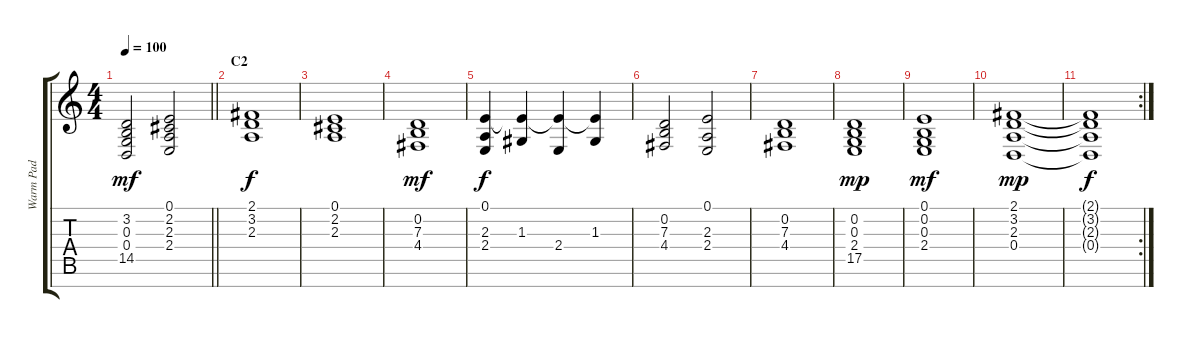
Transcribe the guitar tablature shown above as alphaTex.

\track ("Warm Pad" "Warm Pad") {instrument pad2warm}
\staff {score tabs}
\tuning (E4 B3 G3 D3 A2 E2 B1) {hide}
\ts (4 4)
\tempo 100
\clef g2
\barLineRight lightlight
\ks c
(3.2 0.3 0.4 14.5).2{dy mf} (0.1 2.2 2.3 2.4).2 |
\section ("" "C2")
(2.1 3.2 2.3).1{dy f} |
(0.1 2.2 2.3).1 |
(0.2 7.3 4.4).1{dy mf} |
(0.1 2.3 2.4).4{dy f} (0.1{t} 1.3).4 (0.1{t} 2.4).4 (0.1{t} 1.3).4 |
(0.2 7.3 4.4).2 (0.1 2.3 2.4).2 |
(0.2 7.3 4.4).1 |
(0.2 0.3 2.4 17.5).1{dy mp} |
(0.1 0.2 0.3 2.4).1{dy mf} |
(2.1 3.2 2.3 0.4).1{dy mp} |
\rc 2
(2.1{t} 3.2{t} 2.3{t} 0.4{t}).1{dy f volume 6}
